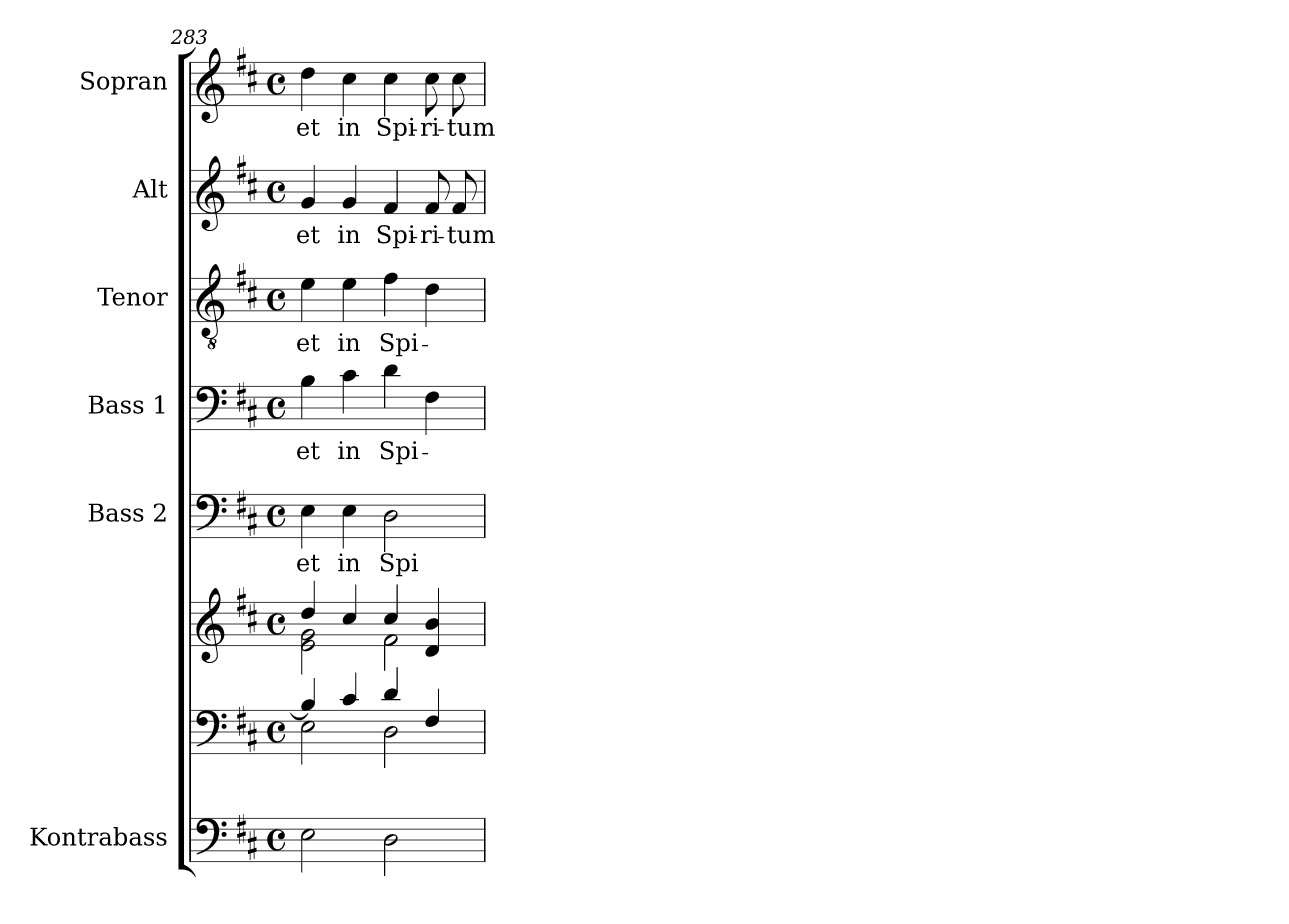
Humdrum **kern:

**kern	**kern	**kern	**kern	**text	**kern	**text	**kern	**text	**kern	**text	**kern	**text
*part7	*part6	*part6	*part5	*part5	*part4	*part4	*part3	*part3	*part2	*part2	*part1	*part1
*staff8	*staff7	*staff6	*staff5	*staff5	*staff4	*staff4	*staff3	*staff3	*staff2	*staff2	*staff1	*staff1
*I"Kontrabass	*	*	*I"Bass 2	*	*I"Bass 1	*	*I"Tenor	*	*I"Alt	*	*I"Sopran	*
*I'Kb.	*	*	*I'B. 2	*	*I'B. 1	*	*I'T.	*	*I'A.	*	*I'S.	*
!!LO:PB:g=z
*clefF4	*clefF4	*clefG2	*clefF4	*	*clefF4	*	*clefGv2	*	*clefG2	*	*clefG2	*
*ITrd7c12	*	*	*	*	*	*	*	*	*	*	*	*
*k[f#c#]	*k[f#c#]	*k[f#c#]	*k[f#c#]	*	*k[f#c#]	*	*k[f#c#]	*	*k[f#c#]	*	*k[f#c#]	*
*D:	*D:	*D:	*D:	*	*D:	*	*D:	*	*D:	*	*D:	*
*M4/4	*M4/4	*M4/4	*M4/4	*	*M4/4	*	*M4/4	*	*M4/4	*	*M4/4	*
*met(c)	*met(c)	*met(c)	*met(c)	*	*met(c)	*	*met(c)	*	*met(c)	*	*met(c)	*
=283	=283	=283	=283	=283	=283	=283	=283	=283	=283	=283	=283	=283
*	*^	*^	*	*	*	*	*	*	*	*	*	*
!	!	!	!	!	!	!LO:LY:b	!	!LO:LY:b	!	!LO:LY:b	!	!LO:LY:b	!	!LO:LY:b
2EE\	4B/]	2E\	4dd/	2e\ 2g\	4E\	et	4B\	et	4e\	et	4g/	et	4dd\	et
!	!	!	!	!	!	!LO:LY:b	!	!LO:LY:b	!	!LO:LY:b	!	!LO:LY:b	!	!LO:LY:b
.	4c#/	.	4cc#/	.	4E\	in	4c#\	in	4e\	in	4g/	in	4cc#\	in
!	!	!	!	!	!	!LO:LY:b	!	!LO:LY:b	!	!LO:LY:b	!	!LO:LY:b	!	!LO:LY:b
2DD\	4d/	2D\	4cc#/	2f#\	2D\	Spi-	4d\	Spi-	4f#\	Spi-	4f#/	Spi-	4cc#\	Spi-
!	!	!	!	!	!	!	!	!	!	!	!	!LO:LY:b	!	!LO:LY:b
.	4F#/	.	4d/ 4b/	.	.	.	4F#\	.	4d\	.	8f#/	-ri-	8cc#\	-ri-
!	!	!	!	!	!	!	!	!	!	!	!	!LO:LY:b	!	!LO:LY:b
.	.	.	.	.	.	.	.	.	.	.	8f#/	-tum	8cc#\	-tum
*	*v	*v	*	*	*	*	*	*	*	*	*	*	*	*
*	*	*v	*v	*	*	*	*	*	*	*	*	*	*
=	=	=	=	=	=	=	=	=	=	=	=	=
*-	*-	*-	*-	*-	*-	*-	*-	*-	*-	*-	*-	*-
